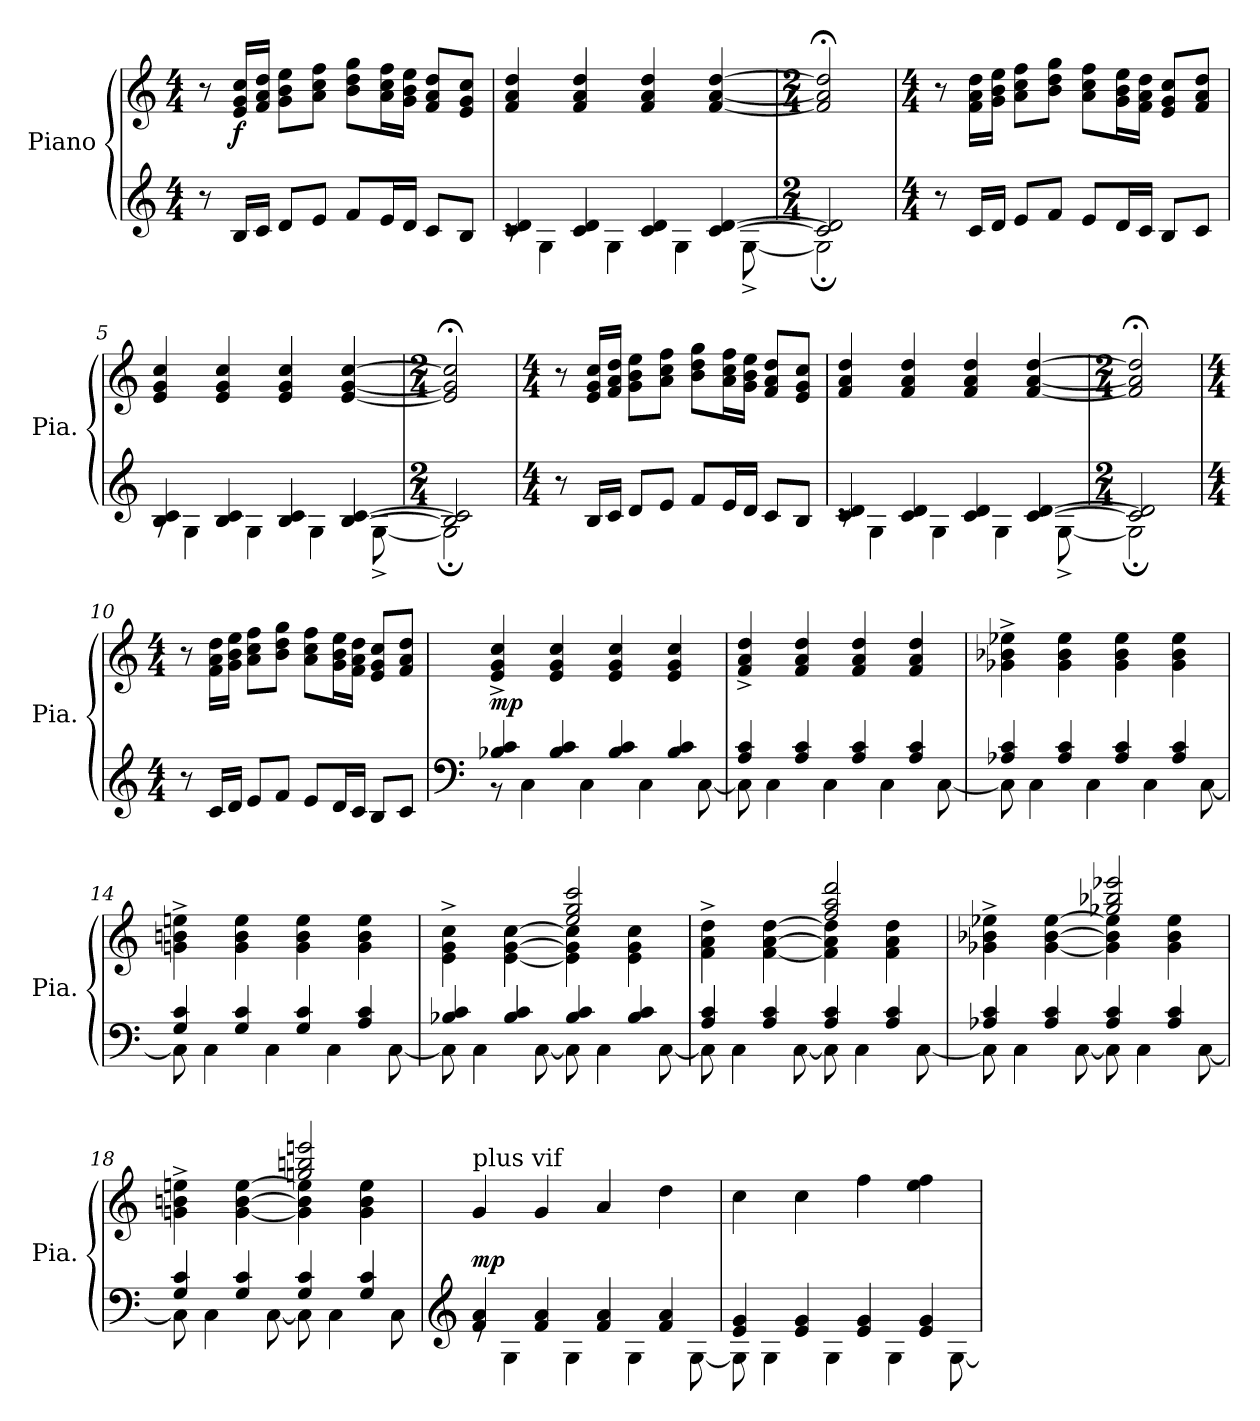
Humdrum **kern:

**kern	**kern	**dynam
*part1	*part1	*part1
*staff2	*staff1	*staff1/2
*I"Piano	*	*
*I'Pia.	*	*
*clefG2	*clefG2	*
*k[]	*k[]	*
*M4/4	*M4/4	*
*MM120	*MM120	*
=1	=1	=1
8r	8r	.
!	!	!LO:DY:b
16B/LL	16e/ 16g/ 16cc/LL	f
16c/JJ	16f/ 16a/ 16dd/JJ	.
8d/L	8g\ 8b\ 8ee\L	.
8e/J	8a\ 8cc\ 8ff\J	.
8f/L	8b\ 8dd\ 8gg\L	.
16e/L	16a\ 16cc\ 16ff\L	.
16d/JJ	16g\ 16b\ 16ee\JJ	.
8c/L	8f/ 8a/ 8dd/L	.
8B/J	8e/ 8g/ 8cc/J	.
=2	=2	=2
*^	*	*
4c/ 4d/	8rc	4f/ 4a/ 4dd/	.
.	4G\	.	.
4c/ 4d/	.	4f/ 4a/ 4dd/	.
.	4G\	.	.
4c/ 4d/	.	4f/ 4a/ 4dd/	.
.	4G\	.	.
[4c/ [4d/	.	[4f/ [4a/ [4dd/	.
.	[8G^\	.	.
=3	=3	=3	=3
*M2/4	*	*M2/4	*
2c/] 2d/]	2G;\]	2f/];< 2a/];< 2dd/];<	.
*v	*v	*	*
=4	=4	=4
*M4/4	*M4/4	*
8r	8r	.
16c/LL	16f\ 16a\ 16dd\LL	.
16d/JJ	16g\ 16b\ 16ee\JJ	.
8e/L	8a\ 8cc\ 8ff\L	.
8f/J	8b\ 8dd\ 8gg\J	.
8e/L	8a\ 8cc\ 8ff\L	.
16d/L	16g\ 16b\ 16ee\L	.
16c/JJ	16f\ 16a\ 16dd\JJ	.
8B/L	8e/ 8g/ 8cc/L	.
8c/J	8f/ 8a/ 8dd/J	.
!!LO:LB:g=z
=5	=5	=5
*^	*	*
4B/ 4c/	8rA	4e/ 4g/ 4cc/	.
.	4G\	.	.
4B/ 4c/	.	4e/ 4g/ 4cc/	.
.	4G\	.	.
4B/ 4c/	.	4e/ 4g/ 4cc/	.
.	4G\	.	.
[4B/ [4c/	.	[4e/ [4g/ [4cc/	.
.	[8G^\	.	.
=6	=6	=6	=6
*M2/4	*	*M2/4	*
2B/] 2c/]	2G;\]	2e/];< 2g/];< 2cc/];<	.
*v	*v	*	*
=7	=7	=7
*M4/4	*M4/4	*
8r	8r	.
16B/LL	16e/ 16g/ 16cc/LL	.
16c/JJ	16f/ 16a/ 16dd/JJ	.
8d/L	8g\ 8b\ 8ee\L	.
8e/J	8a\ 8cc\ 8ff\J	.
8f/L	8b\ 8dd\ 8gg\L	.
16e/L	16a\ 16cc\ 16ff\L	.
16d/JJ	16g\ 16b\ 16ee\JJ	.
8c/L	8f/ 8a/ 8dd/L	.
8B/J	8e/ 8g/ 8cc/J	.
=8	=8	=8
*^	*	*
4c/ 4d/	8rc	4f/ 4a/ 4dd/	.
.	4G\	.	.
4c/ 4d/	.	4f/ 4a/ 4dd/	.
.	4G\	.	.
4c/ 4d/	.	4f/ 4a/ 4dd/	.
.	4G\	.	.
[4c/ [4d/	.	[4f/ [4a/ [4dd/	.
.	[8G^\	.	.
!!LO:LB:g=z
=9	=9	=9	=9
*M2/4	*	*M2/4	*
2c/] 2d/]	2G;\]	2f/];< 2a/];< 2dd/];<	.
*v	*v	*	*
=10	=10	=10
*M4/4	*M4/4	*
8r	8r	.
16c/LL	16f\ 16a\ 16dd\LL	.
16d/JJ	16g\ 16b\ 16ee\JJ	.
8e/L	8a\ 8cc\ 8ff\L	.
8f/J	8b\ 8dd\ 8gg\J	.
8e/L	8a\ 8cc\ 8ff\L	.
16d/L	16g\ 16b\ 16ee\L	.
16c/JJ	16f\ 16a\ 16dd\JJ	.
8B/L	8e/ 8g/ 8cc/L	.
8c/J	8f/ 8a/ 8dd/J	.
=11	=11	=11
*clefF4	*	*
*^	*	*
!	!	!	!LO:DY:b
4B-X/ 4c/	8r	4e/^ 4g/^ 4cc/^	mp
.	4C\	.	.
4B-/ 4c/	.	4e/ 4g/ 4cc/	.
.	4C\	.	.
4B-/ 4c/	.	4e/ 4g/ 4cc/	.
.	4C\	.	.
4B-/ 4c/	.	4e/ 4g/ 4cc/	.
.	[8C\	.	.
=12	=12	=12	=12
4A/ 4c/	8C\]	4f/^ 4a/^ 4dd/^	.
.	4C\	.	.
4A/ 4c/	.	4f/ 4a/ 4dd/	.
.	4C\	.	.
4A/ 4c/	.	4f/ 4a/ 4dd/	.
.	4C\	.	.
4A/ 4c/	.	4f/ 4a/ 4dd/	.
.	[8C\	.	.
!!LO:LB:g=z
=13	=13	=13	=13
4A-X/ 4c/	8C\]	4g-X\^ 4b-X\^ 4ee-X\^	.
.	4C\	.	.
4A-/ 4c/	.	4g-\ 4b-\ 4ee-\	.
.	4C\	.	.
4A-/ 4c/	.	4g-\ 4b-\ 4ee-\	.
.	4C\	.	.
4A-/ 4c/	.	4g-\ 4b-\ 4ee-\	.
.	[8C\	.	.
=14	=14	=14	=14
4G/ 4c/	8C\]	4gn\^ 4bn\^ 4een\^	.
.	4C\	.	.
4G/ 4c/	.	4g\ 4b\ 4ee\	.
.	4C\	.	.
4G/ 4c/	.	4g\ 4b\ 4ee\	.
.	4C\	.	.
4A/ 4c/	.	4g\ 4b\ 4ee\	.
.	[8C\	.	.
=15	=15	=15	=15
*	*	*^	*
4B-X/ 4c/	8C\]	4e\^ 4g\^ 4cc\^	2ryy	.
.	4C\	.	.	.
4B-/ 4c/	.	[4e\ [4g\ [4cc\	.	.
.	[8C\	.	.	.
4B-/ 4c/	8C\]	4e\] 4g\] 4cc\]	2ee/ 2gg/ 2ccc/	.
.	4C\	.	.	.
4B-/ 4c/	.	4e\ 4g\ 4cc\	.	.
.	[8C\	.	.	.
=16	=16	=16	=16	=16
4A/ 4c/	8C\]	4f\^ 4a\^ 4dd\^	2ryy	.
.	4C\	.	.	.
4A/ 4c/	.	[4f\ [4a\ [4dd\	.	.
.	[8C\	.	.	.
4A/ 4c/	8C\]	4f\] 4a\] 4dd\]	2ff/ 2aa/ 2ddd/	.
.	4C\	.	.	.
4A/ 4c/	.	4f\ 4a\ 4dd\	.	.
.	[8C\	.	.	.
!!LO:LB:g=z	!!
=17	=17	=17	=17	=17
4A-X/ 4c/	8C\]	4g-X\^ 4b-X\^ 4ee-X\^	2ryy	.
.	4C\	.	.	.
4A-/ 4c/	.	[4g-\ [4b-\ [4ee-\	.	.
.	[8C\	.	.	.
4A-/ 4c/	8C\]	4g-\] 4b-\] 4ee-\]	2gg-X/ 2bb-X/ 2eee-X/	.
.	4C\	.	.	.
4A-/ 4c/	.	4g-\ 4b-\ 4ee-\	.	.
.	[8C\	.	.	.
=18	=18	=18	=18	=18
4G/ 4c/	8C\]	4gn\^ 4bn\^ 4een\^	2ryy	.
.	4C\	.	.	.
4G/ 4c/	.	[4g\ [4b\ [4ee\	.	.
.	[8C\	.	.	.
4G/ 4c/	8C\]	4g\] 4b\] 4ee\]	2ggn/ 2bbn/ 2eeen/	.
.	4C\	.	.	.
4G/ 4c/	.	4g\ 4b\ 4ee\	.	.
.	8C\	.	.	.
*	*	*v	*v	*
=19	=19	=19	=19
*clefG2	*	*	*
*	*	*MM130	*
!	!	!LO:TX:a:t=plus vif	!
!	!	!	!LO:DY:a=2
4f/ 4a/	8re	4g/	mp
.	4G\	.	.
4f/ 4a/	.	4g/	.
.	4G\	.	.
4f/ 4a/	.	4a/	.
.	4G\	.	.
4f/ 4a/	.	4dd\	.
.	[8G\	.	.
=20	=20	=20	=20
4e/ 4g/	8G\]	4cc\	.
.	4G\	.	.
4e/ 4g/	.	4cc\	.
.	4G\	.	.
4e/ 4g/	.	4ff\	.
.	4G\	.	.
4e/ 4g/	.	4ee\ 4ff\	.
.	[8G\	.	.
*v	*v	*	*
=	=	=
*-	*-	*-
